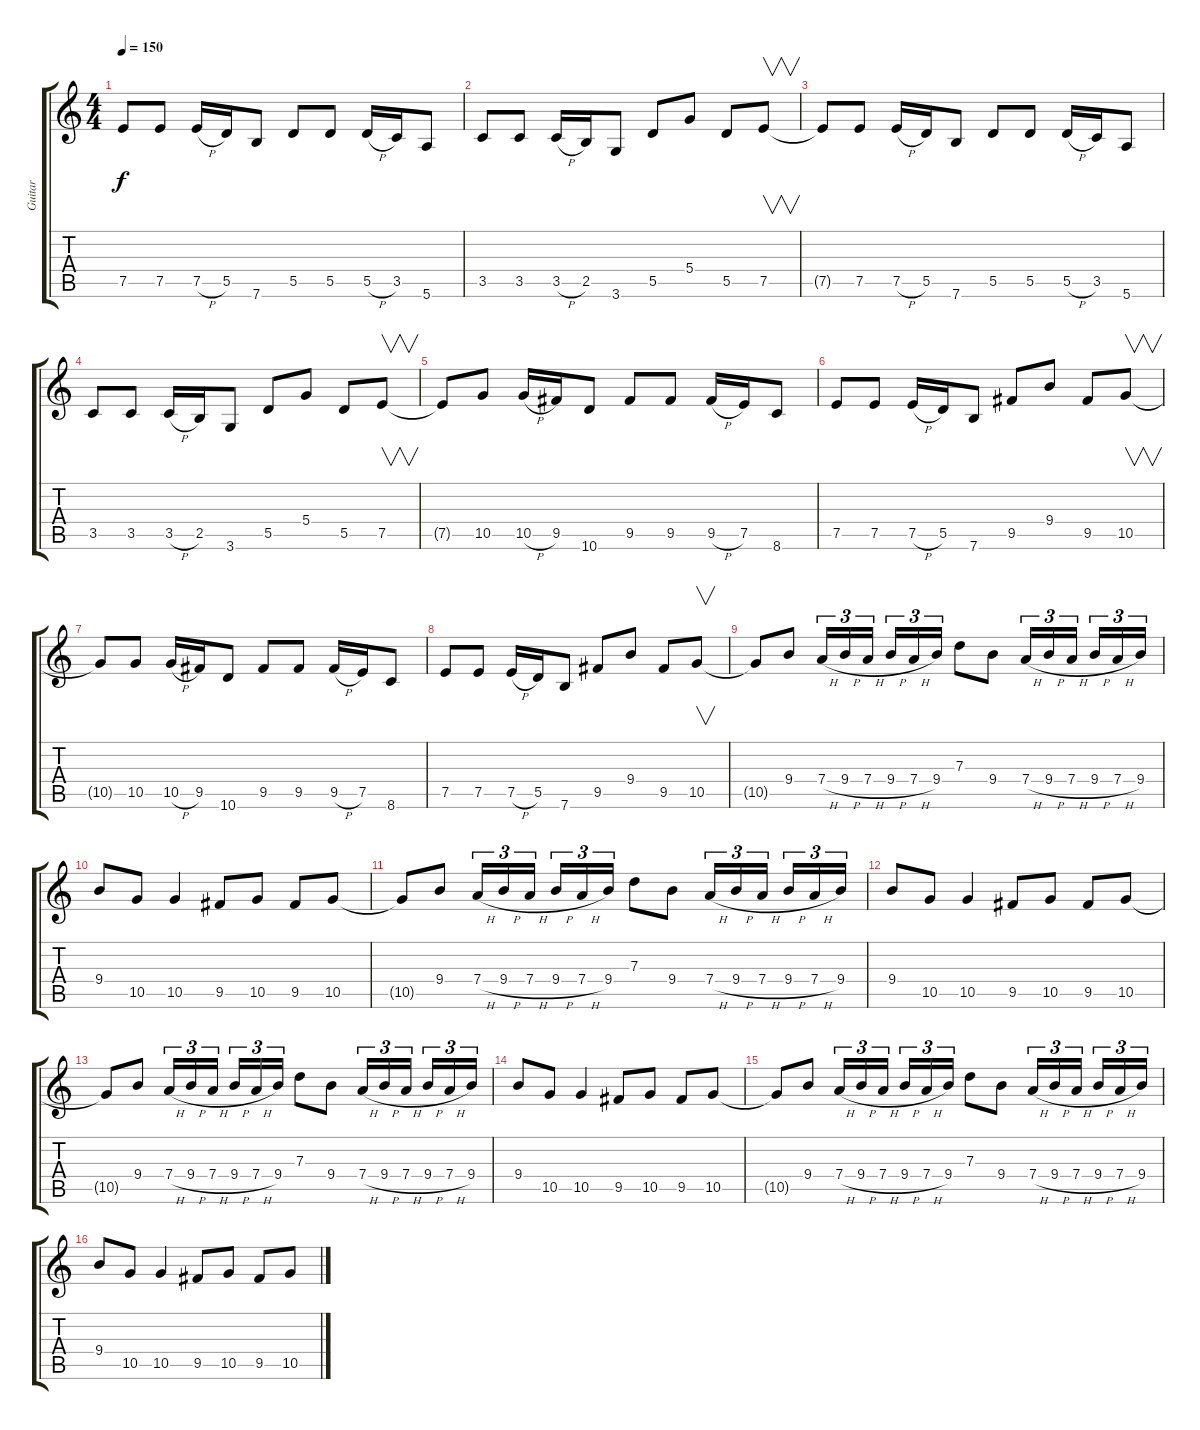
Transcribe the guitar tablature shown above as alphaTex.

\track ("Guitar " "Guitar ") {instrument distortionguitar}
\staff {score tabs}
\tuning (E4 B3 G3 D3 A2 E2) {hide}
\ts (4 4)
\tempo 150
\clef g2
\ks c
7.5.8{dy f instrument distortionguitar} 7.5.8 7.5{h}.16 5.5.16 7.6.8 5.5.8 5.5.8 5.5{h}.16 3.5.16 5.6.8 |
3.5.8 3.5.8 3.5{h}.16 2.5.16 3.6.8 5.5.8 5.4.8 5.5.8 7.5.8{v} |
7.5{t}.8 7.5.8 7.5{h}.16 5.5.16 7.6.8 5.5.8 5.5.8 5.5{h}.16 3.5.16 5.6.8 |
3.5.8 3.5.8 3.5{h}.16 2.5.16 3.6.8 5.5.8 5.4.8 5.5.8 7.5.8{v} |
7.5{t}.8 10.5.8 10.5{h}.16 9.5.16 10.6.8 9.5.8 9.5.8 9.5{h}.16 7.5.16 8.6.8 |
7.5.8 7.5.8 7.5{h}.16 5.5.16 7.6.8 9.5.8 9.4.8 9.5.8 10.5.8{v} |
10.5{t}.8 10.5.8 10.5{h}.16 9.5.16 10.6.8 9.5.8 9.5.8 9.5{h}.16 7.5.16 8.6.8 |
7.5.8 7.5.8 7.5{h}.16 5.5.16 7.6.8 9.5.8 9.4.8 9.5.8 10.5.8{v} |
10.5{t}.8 9.4.8 7.4{h}.16{tu (3 2)} 9.4{h}.16{tu (3 2)} 7.4{h}.16{tu (3 2)} 9.4{h}.16{tu (3 2)} 7.4{h}.16{tu (3 2)} 9.4.16{tu (3 2)} 7.3.8 9.4.8 7.4{h}.16{tu (3 2)} 9.4{h}.16{tu (3 2)} 7.4{h}.16{tu (3 2)} 9.4{h}.16{tu (3 2)} 7.4{h}.16{tu (3 2)} 9.4.16{tu (3 2)} |
9.4.8 10.5.8 10.5.4 9.5.8 10.5.8 9.5.8 10.5.8 |
10.5{t}.8 9.4.8 7.4{h}.16{tu (3 2)} 9.4{h}.16{tu (3 2)} 7.4{h}.16{tu (3 2)} 9.4{h}.16{tu (3 2)} 7.4{h}.16{tu (3 2)} 9.4.16{tu (3 2)} 7.3.8 9.4.8 7.4{h}.16{tu (3 2)} 9.4{h}.16{tu (3 2)} 7.4{h}.16{tu (3 2)} 9.4{h}.16{tu (3 2)} 7.4{h}.16{tu (3 2)} 9.4.16{tu (3 2)} |
9.4.8 10.5.8 10.5.4 9.5.8 10.5.8 9.5.8 10.5.8 |
10.5{t}.8 9.4.8 7.4{h}.16{tu (3 2)} 9.4{h}.16{tu (3 2)} 7.4{h}.16{tu (3 2)} 9.4{h}.16{tu (3 2)} 7.4{h}.16{tu (3 2)} 9.4.16{tu (3 2)} 7.3.8 9.4.8 7.4{h}.16{tu (3 2)} 9.4{h}.16{tu (3 2)} 7.4{h}.16{tu (3 2)} 9.4{h}.16{tu (3 2)} 7.4{h}.16{tu (3 2)} 9.4.16{tu (3 2)} |
9.4.8 10.5.8 10.5.4 9.5.8 10.5.8 9.5.8 10.5.8 |
10.5{t}.8 9.4.8 7.4{h}.16{tu (3 2)} 9.4{h}.16{tu (3 2)} 7.4{h}.16{tu (3 2)} 9.4{h}.16{tu (3 2)} 7.4{h}.16{tu (3 2)} 9.4.16{tu (3 2)} 7.3.8 9.4.8 7.4{h}.16{tu (3 2)} 9.4{h}.16{tu (3 2)} 7.4{h}.16{tu (3 2)} 9.4{h}.16{tu (3 2)} 7.4{h}.16{tu (3 2)} 9.4.16{tu (3 2)} |
9.4.8 10.5.8 10.5.4 9.5.8 10.5.8 9.5.8 10.5.8
